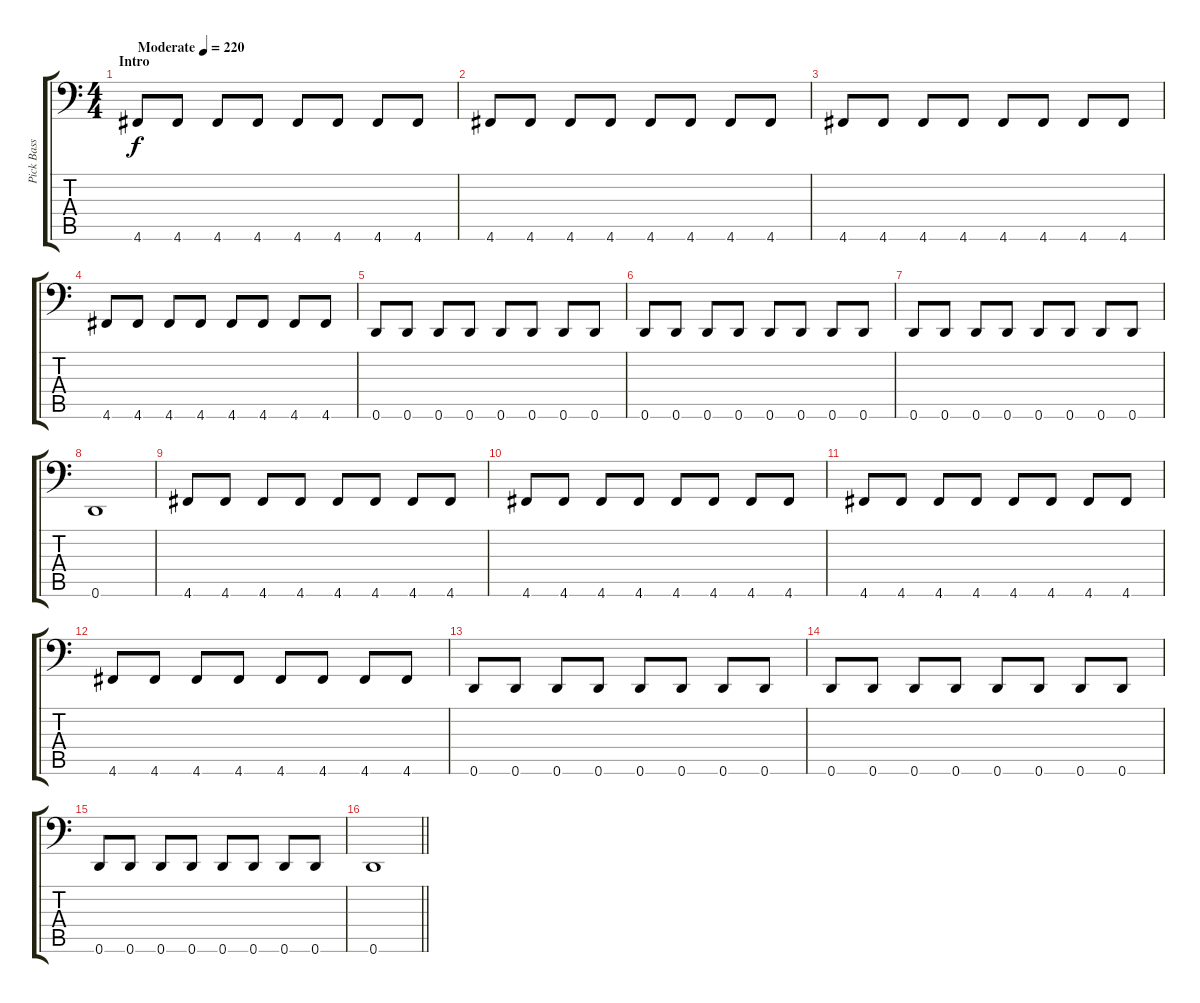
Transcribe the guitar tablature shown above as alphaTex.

\track ("Pick Bass (Approx.)" "Pick Bass ") {instrument electricbassfinger}
\staff {score tabs}
\tuning (E3 B2 G2 D2 A1 D1) {hide}
\ts (4 4)
\section ("" "Intro")
\tempo (220 "Moderate")
\clef f4
\ks c
4.6.8{dy f instrument electricbassfinger} 4.6.8 4.6.8 4.6.8 4.6.8 4.6.8 4.6.8 4.6.8 |
4.6.8 4.6.8 4.6.8 4.6.8 4.6.8 4.6.8 4.6.8 4.6.8 |
4.6.8 4.6.8 4.6.8 4.6.8 4.6.8 4.6.8 4.6.8 4.6.8 |
4.6.8 4.6.8 4.6.8 4.6.8 4.6.8 4.6.8 4.6.8 4.6.8 |
0.6.8 0.6.8 0.6.8 0.6.8 0.6.8 0.6.8 0.6.8 0.6.8 |
0.6.8 0.6.8 0.6.8 0.6.8 0.6.8 0.6.8 0.6.8 0.6.8 |
0.6.8 0.6.8 0.6.8 0.6.8 0.6.8 0.6.8 0.6.8 0.6.8 |
0.6.1 |
4.6.8 4.6.8 4.6.8 4.6.8 4.6.8 4.6.8 4.6.8 4.6.8 |
4.6.8 4.6.8 4.6.8 4.6.8 4.6.8 4.6.8 4.6.8 4.6.8 |
4.6.8 4.6.8 4.6.8 4.6.8 4.6.8 4.6.8 4.6.8 4.6.8 |
4.6.8 4.6.8 4.6.8 4.6.8 4.6.8 4.6.8 4.6.8 4.6.8 |
0.6.8 0.6.8 0.6.8 0.6.8 0.6.8 0.6.8 0.6.8 0.6.8 |
0.6.8 0.6.8 0.6.8 0.6.8 0.6.8 0.6.8 0.6.8 0.6.8 |
0.6.8 0.6.8 0.6.8 0.6.8 0.6.8 0.6.8 0.6.8 0.6.8 |
\barLineRight lightlight
0.6.1
